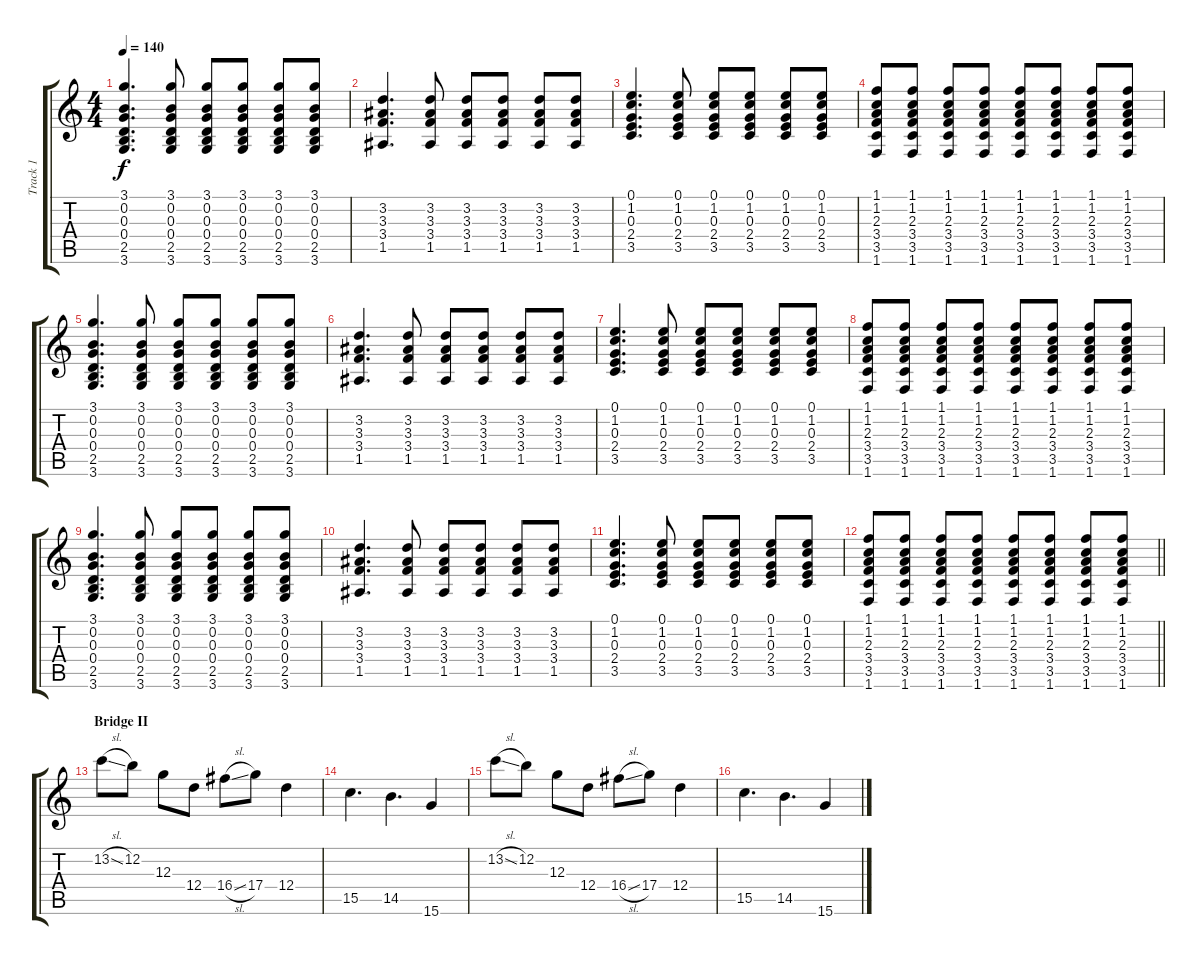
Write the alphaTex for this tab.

\track ("Track 1" "Track 1") {instrument overdrivenguitar}
\staff {score tabs}
\tuning (E4 B3 G3 D3 A2 E2) {hide}
\ts (4 4)
\tempo 140
\clef g2
\ks c
(3.1 0.2 0.3 0.4 2.5 3.6).4{d dy f} (3.1 0.2 0.3 0.4 2.5 3.6).8 (3.1 0.2 0.3 0.4 2.5 3.6).8 (3.1 0.2 0.3 0.4 2.5 3.6).8 (3.1 0.2 0.3 0.4 2.5 3.6).8 (3.1 0.2 0.3 0.4 2.5 3.6).8 |
(3.2 3.3 3.4 1.5).4{d} (3.2 3.3 3.4 1.5).8 (3.2 3.3 3.4 1.5).8 (3.2 3.3 3.4 1.5).8 (3.2 3.3 3.4 1.5).8 (3.2 3.3 3.4 1.5).8 |
(0.1 1.2 0.3 2.4 3.5).4{d} (0.1 1.2 0.3 2.4 3.5).8 (0.1 1.2 0.3 2.4 3.5).8 (0.1 1.2 0.3 2.4 3.5).8 (0.1 1.2 0.3 2.4 3.5).8 (0.1 1.2 0.3 2.4 3.5).8 |
(1.1 1.2 2.3 3.4 3.5 1.6).8 (1.1 1.2 2.3 3.4 3.5 1.6).8 (1.1 1.2 2.3 3.4 3.5 1.6).8 (1.1 1.2 2.3 3.4 3.5 1.6).8 (1.1 1.2 2.3 3.4 3.5 1.6).8 (1.1 1.2 2.3 3.4 3.5 1.6).8 (1.1 1.2 2.3 3.4 3.5 1.6).8 (1.1 1.2 2.3 3.4 3.5 1.6).8 |
(3.1 0.2 0.3 0.4 2.5 3.6).4{d} (3.1 0.2 0.3 0.4 2.5 3.6).8 (3.1 0.2 0.3 0.4 2.5 3.6).8 (3.1 0.2 0.3 0.4 2.5 3.6).8 (3.1 0.2 0.3 0.4 2.5 3.6).8 (3.1 0.2 0.3 0.4 2.5 3.6).8 |
(3.2 3.3 3.4 1.5).4{d} (3.2 3.3 3.4 1.5).8 (3.2 3.3 3.4 1.5).8 (3.2 3.3 3.4 1.5).8 (3.2 3.3 3.4 1.5).8 (3.2 3.3 3.4 1.5).8 |
(0.1 1.2 0.3 2.4 3.5).4{d} (0.1 1.2 0.3 2.4 3.5).8 (0.1 1.2 0.3 2.4 3.5).8 (0.1 1.2 0.3 2.4 3.5).8 (0.1 1.2 0.3 2.4 3.5).8 (0.1 1.2 0.3 2.4 3.5).8 |
(1.1 1.2 2.3 3.4 3.5 1.6).8 (1.1 1.2 2.3 3.4 3.5 1.6).8 (1.1 1.2 2.3 3.4 3.5 1.6).8 (1.1 1.2 2.3 3.4 3.5 1.6).8 (1.1 1.2 2.3 3.4 3.5 1.6).8 (1.1 1.2 2.3 3.4 3.5 1.6).8 (1.1 1.2 2.3 3.4 3.5 1.6).8 (1.1 1.2 2.3 3.4 3.5 1.6).8 |
(3.1 0.2 0.3 0.4 2.5 3.6).4{d} (3.1 0.2 0.3 0.4 2.5 3.6).8 (3.1 0.2 0.3 0.4 2.5 3.6).8 (3.1 0.2 0.3 0.4 2.5 3.6).8 (3.1 0.2 0.3 0.4 2.5 3.6).8 (3.1 0.2 0.3 0.4 2.5 3.6).8 |
(3.2 3.3 3.4 1.5).4{d} (3.2 3.3 3.4 1.5).8 (3.2 3.3 3.4 1.5).8 (3.2 3.3 3.4 1.5).8 (3.2 3.3 3.4 1.5).8 (3.2 3.3 3.4 1.5).8 |
(0.1 1.2 0.3 2.4 3.5).4{d} (0.1 1.2 0.3 2.4 3.5).8 (0.1 1.2 0.3 2.4 3.5).8 (0.1 1.2 0.3 2.4 3.5).8 (0.1 1.2 0.3 2.4 3.5).8 (0.1 1.2 0.3 2.4 3.5).8 |
\barLineRight lightlight
(1.1 1.2 2.3 3.4 3.5 1.6).8 (1.1 1.2 2.3 3.4 3.5 1.6).8 (1.1 1.2 2.3 3.4 3.5 1.6).8 (1.1 1.2 2.3 3.4 3.5 1.6).8 (1.1 1.2 2.3 3.4 3.5 1.6).8 (1.1 1.2 2.3 3.4 3.5 1.6).8 (1.1 1.2 2.3 3.4 3.5 1.6).8 (1.1 1.2 2.3 3.4 3.5 1.6).8 |
\section ("" "Bridge II")
13.2{sl}.8 12.2.8 12.3.8 12.4.8 16.4{sl}.8 17.4.8 12.4.4 |
15.5.4{d} 14.5.4{d} 15.6.4 |
13.2{sl}.8 12.2.8 12.3.8 12.4.8 16.4{sl}.8 17.4.8 12.4.4 |
15.5.4{d} 14.5.4{d} 15.6.4
